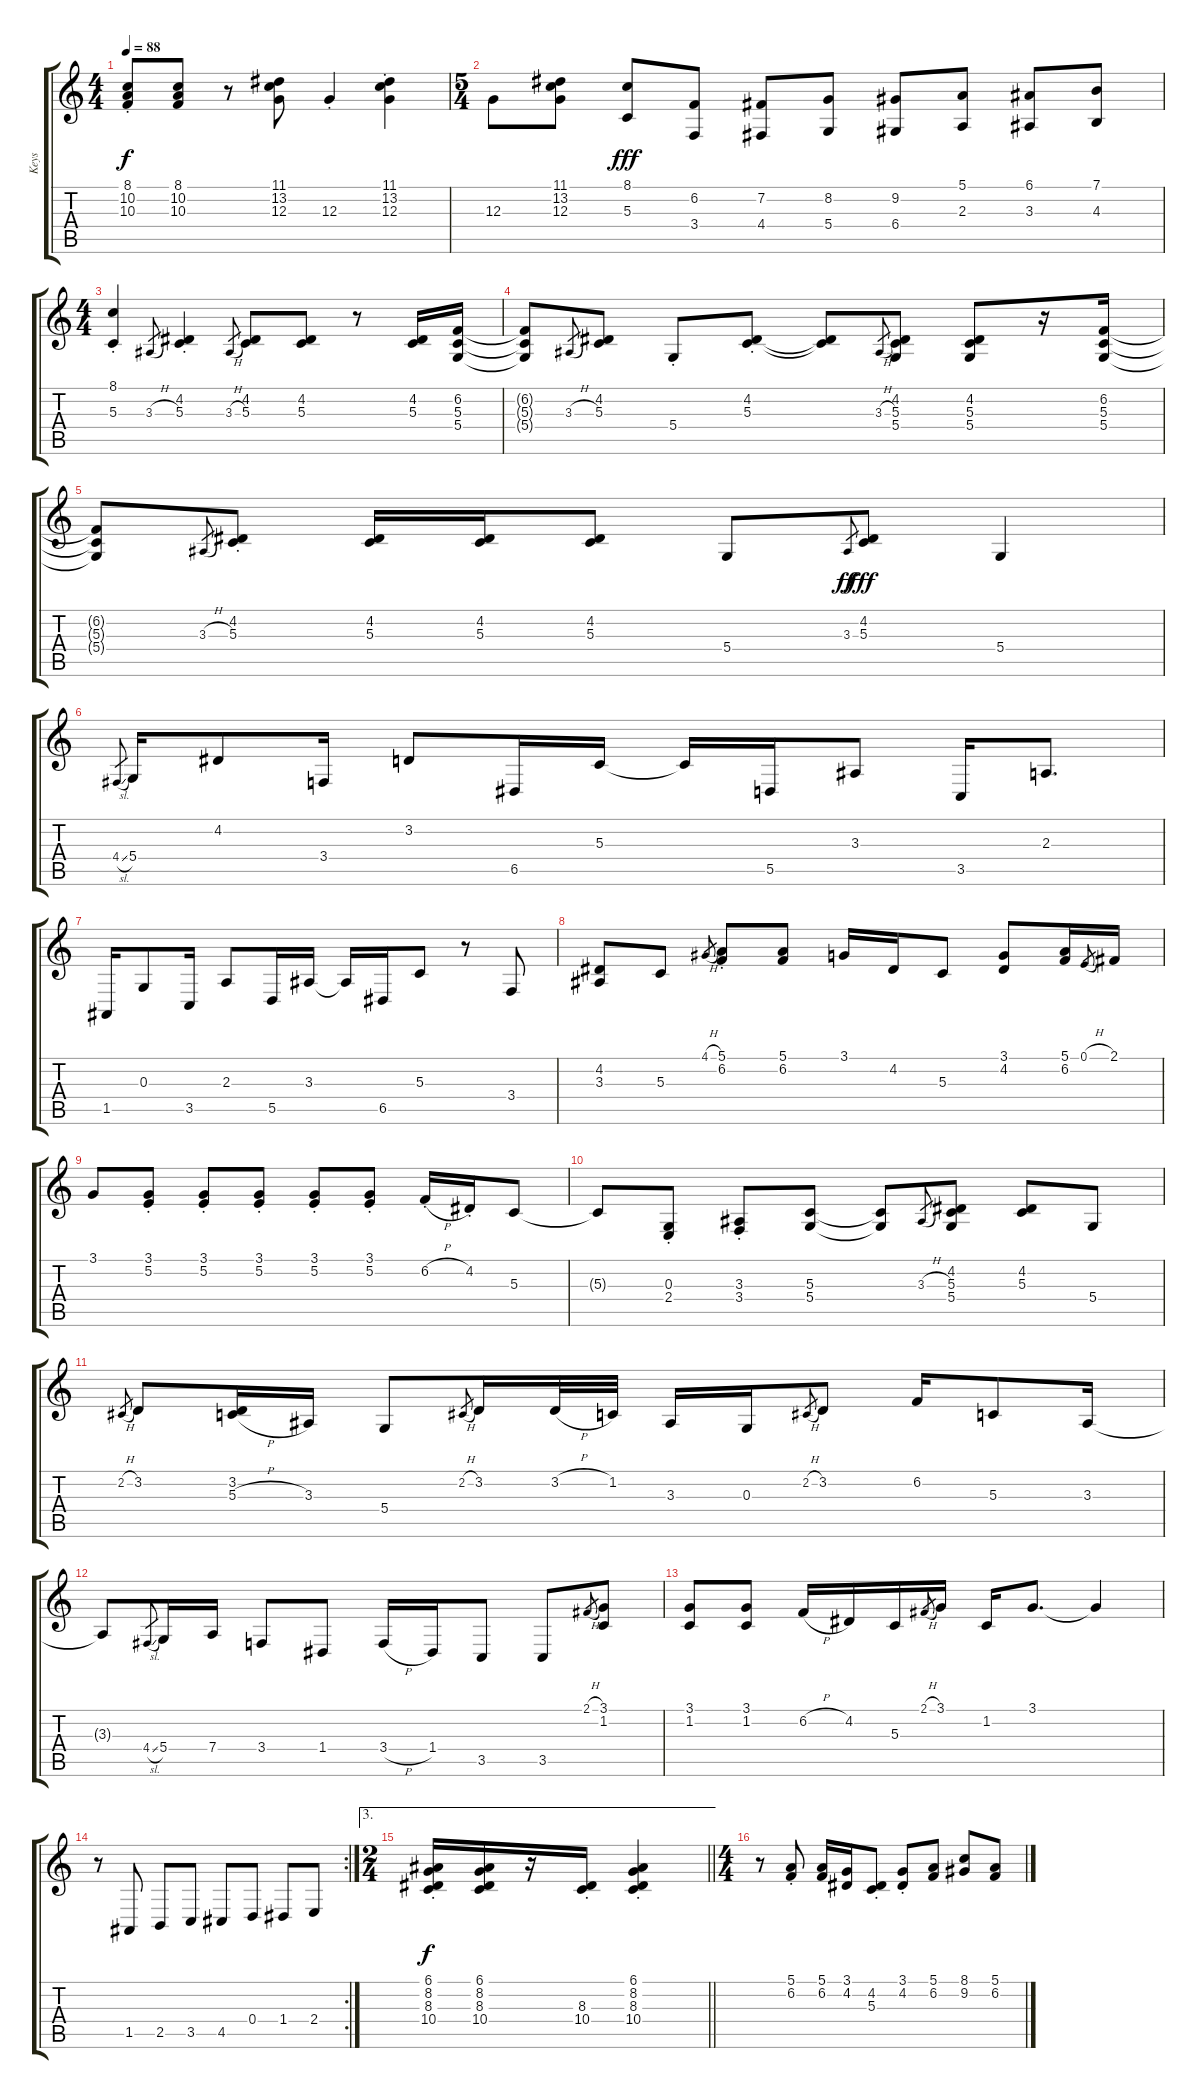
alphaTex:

\track ("Keys" "Keys") {instrument rockorgan}
\staff {score tabs}
\tuning (E4 B3 G3 D3 A2 E2) {hide}
\ts (4 4)
\tempo 88
\clef g2
\ks c
(8.1{st} 10.2{st} 10.3{st}).8{dy f} (8.1 10.2 10.3).8 r.8 (11.1 13.2 12.3).8 12.3{st}.4 (11.1{st} 13.2{st} 12.3{st}).4 |
\ts (5 4)
12.3.8 (11.1 13.2 12.3).8 (8.1 5.3).8{dy fff instrument electricpiano1} (6.2 3.4).8 (7.2 4.4).8 (8.2 5.4).8 (9.2 6.4).8 (5.1 2.3).8 (6.1 3.3).8 (7.1 4.3).8 |
\ts (4 4)
(8.1 5.3{st}).4 3.3{h}.8{gr} (4.2{st} 5.3{st}).4 3.3{h}.8{gr} (4.2 5.3).8 (4.2 5.3).8 r.8 (4.2 5.3).16 (6.2 5.3 5.4).16 |
(6.2{t} 5.3{t} 5.4{t}).8 3.3{h}.8{gr} (4.2 5.3).8 5.4{st}.8 (4.2{st} 5.3{st}).8 (4.2{t} 5.3{t}).8 3.3{h}.8{gr} (4.2 5.3 5.4).8 (4.2 5.3 5.4).8 r.16 (6.2 5.3 5.4).16 |
(6.2{t} 5.3{t} 5.4{t}).8 3.3{h}.8{gr} (4.2{st} 5.3{st}).8 (4.2 5.3).16 (4.2 5.3).16 (4.2 5.3).8 5.4.8 3.3.8{gr dy ff} (4.2 5.3).8{dy fff} 5.4.4 |
4.4{sl}.8{gr} 5.4.16 4.2.8 3.4.16 3.2.8 6.5.16 5.3.16 5.3{t}.16 5.5.16 3.3.8 3.5.16 2.3.8{d} |
1.5.16 0.3.8 3.5.16 2.3.8 5.5.16 3.3.16 3.3{t}.16 6.5.16 5.3.8 r.8 3.4.8 |
(4.2 3.3).8 5.3.8 4.1{h}.8{gr} (5.1{st} 6.2{st}).8 (5.1 6.2).8 3.1.16 4.2.16 5.3.8 (3.1 4.2).8 (5.1 6.2).16 0.1{h}.8{gr} 2.1.16 |
3.1.8 (3.1{st} 5.2{st}).8 (3.1{st} 5.2{st}).8 (3.1{st} 5.2{st}).8 (3.1{st} 5.2{st}).8 (3.1{st} 5.2{st}).8 6.2{h st}.16 4.2{st}.16 5.3.8 |
5.3{t}.8 (0.3{st} 2.4{st}).8 (3.3{st} 3.4{st}).8 (5.3 5.4).8 (5.3{t} 5.4{t}).8 3.3{h}.8{gr} (4.2 5.3 5.4).8 (4.2 5.3).8 5.4.8 |
2.2{h}.8{gr} 3.2.8 (3.2 5.3{h}).16 3.3.16 5.4.8 2.2{h}.8{gr} 3.2.16 3.2{h}.32 1.2.32 3.3.16 0.3.16 2.2{h}.8{gr} 3.2.8 6.2.16 5.3.8 3.3.16 |
3.3{t}.8 4.4{sl}.8{gr} 5.4.16 7.4.16 3.4.8 1.4.8 3.4{h}.16 1.4.16 3.5.8 3.5.8 2.1{h}.8{gr} (3.1 1.2).8 |
(3.1 1.2).8 (3.1 1.2).8 6.2{h}.16 4.2.16 5.3.16 2.1{h}.8{gr} 3.1.16 1.2.16 3.1.8{d} 3.1{t}.4 |
\rc 2
r.8 1.5.8 2.5.8 3.5.8 4.5.8 0.4.8 1.4.8 2.4.8 |
\ae 3
\ts (2 4)
\barLineRight lightlight
(6.1{st} 8.2{st} 8.3{st} 10.4{st}).16{dy f} (6.1 8.2 8.3 10.4).16 r.16 (8.3{st} 10.4{st}).16 (6.1{st} 8.2{st} 8.3{st} 10.4{st}).4 |
\ts (4 4)
r.8 (5.1{st} 6.2{st}).8 (5.1 6.2).16 (3.1 4.2).16 (4.2{st} 5.3{st}).8 (3.1{st} 4.2{st}).8 (5.1 6.2).8 (8.1 9.2).8 (5.1 6.2).8
